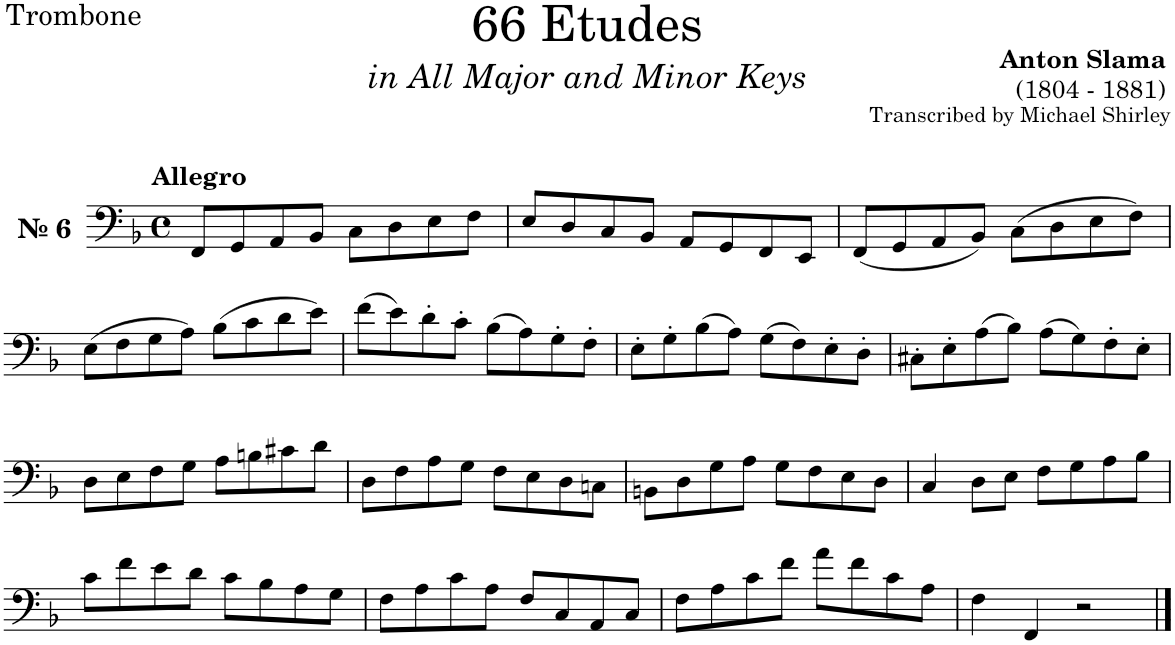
**kern
*part1
*staff1
*I"Trombone
*I'Tbn.
*clefF4
*k[b-]
*M4/4
*met(c)
=1
!LO:TX:a:B:t=№ 6
!LO:TX:a:B:t=Allegro
8FF/L
8GG/
8AA/
8BB-/J
8C\L
8D\
8E\
8F\J
=2
8E/L
8D/
8C/
8BB-/J
8AA/L
8GG/
8FF/
8EE/J
=3
(<8FF/L
8GG/
8AA/
8BB-/J)
(>8C\L
8D\
8E\
8F\J)
!!LO:LB:g=z
=4
(>8E\L
8F\
8G\
8A\J)
(>8B-\L
8c\
8d\
8e\J)
=5
(>8f\L
8e\)
8d'\
8c'\J
(>8B-\L
8A\)
8G'\
8F'\J
=6
8E'\L
8G'\
(>8B-\
8A\J)
(>8G\L
8F\)
8E'\
8D'\J
=7
8C#X'\L
8E'\
(>8A\
8B-\J)
(>8A\L
8G\)
8F'\
8E'\J
!!LO:LB:g=z
=8
8D\L
8E\
8F\
8G\J
8A\L
8Bn\
8c#X\
8d\J
=9
8D\L
8F\
8A\
8G\J
8F\L
8E\
8D\
8Cn\J
=10
8BBn\L
8D\
8G\
8A\J
8G\L
8F\
8E\
8D\J
=11
4C/
8D\L
8E\J
8F\L
8G\
8A\
8B-\J
!!LO:LB:g=z
=12
8c\L
8f\
8e\
8d\J
8c\L
8B-\
8A\
8G\J
=13
8F\L
8A\
8c\
8A\J
8F/L
8C/
8AA/
8C/J
=14
8F\L
8A\
8c\
8f\J
8a\L
8f\
8c\
8A\J
=15
4F\
4FF/
2r
==
*-
